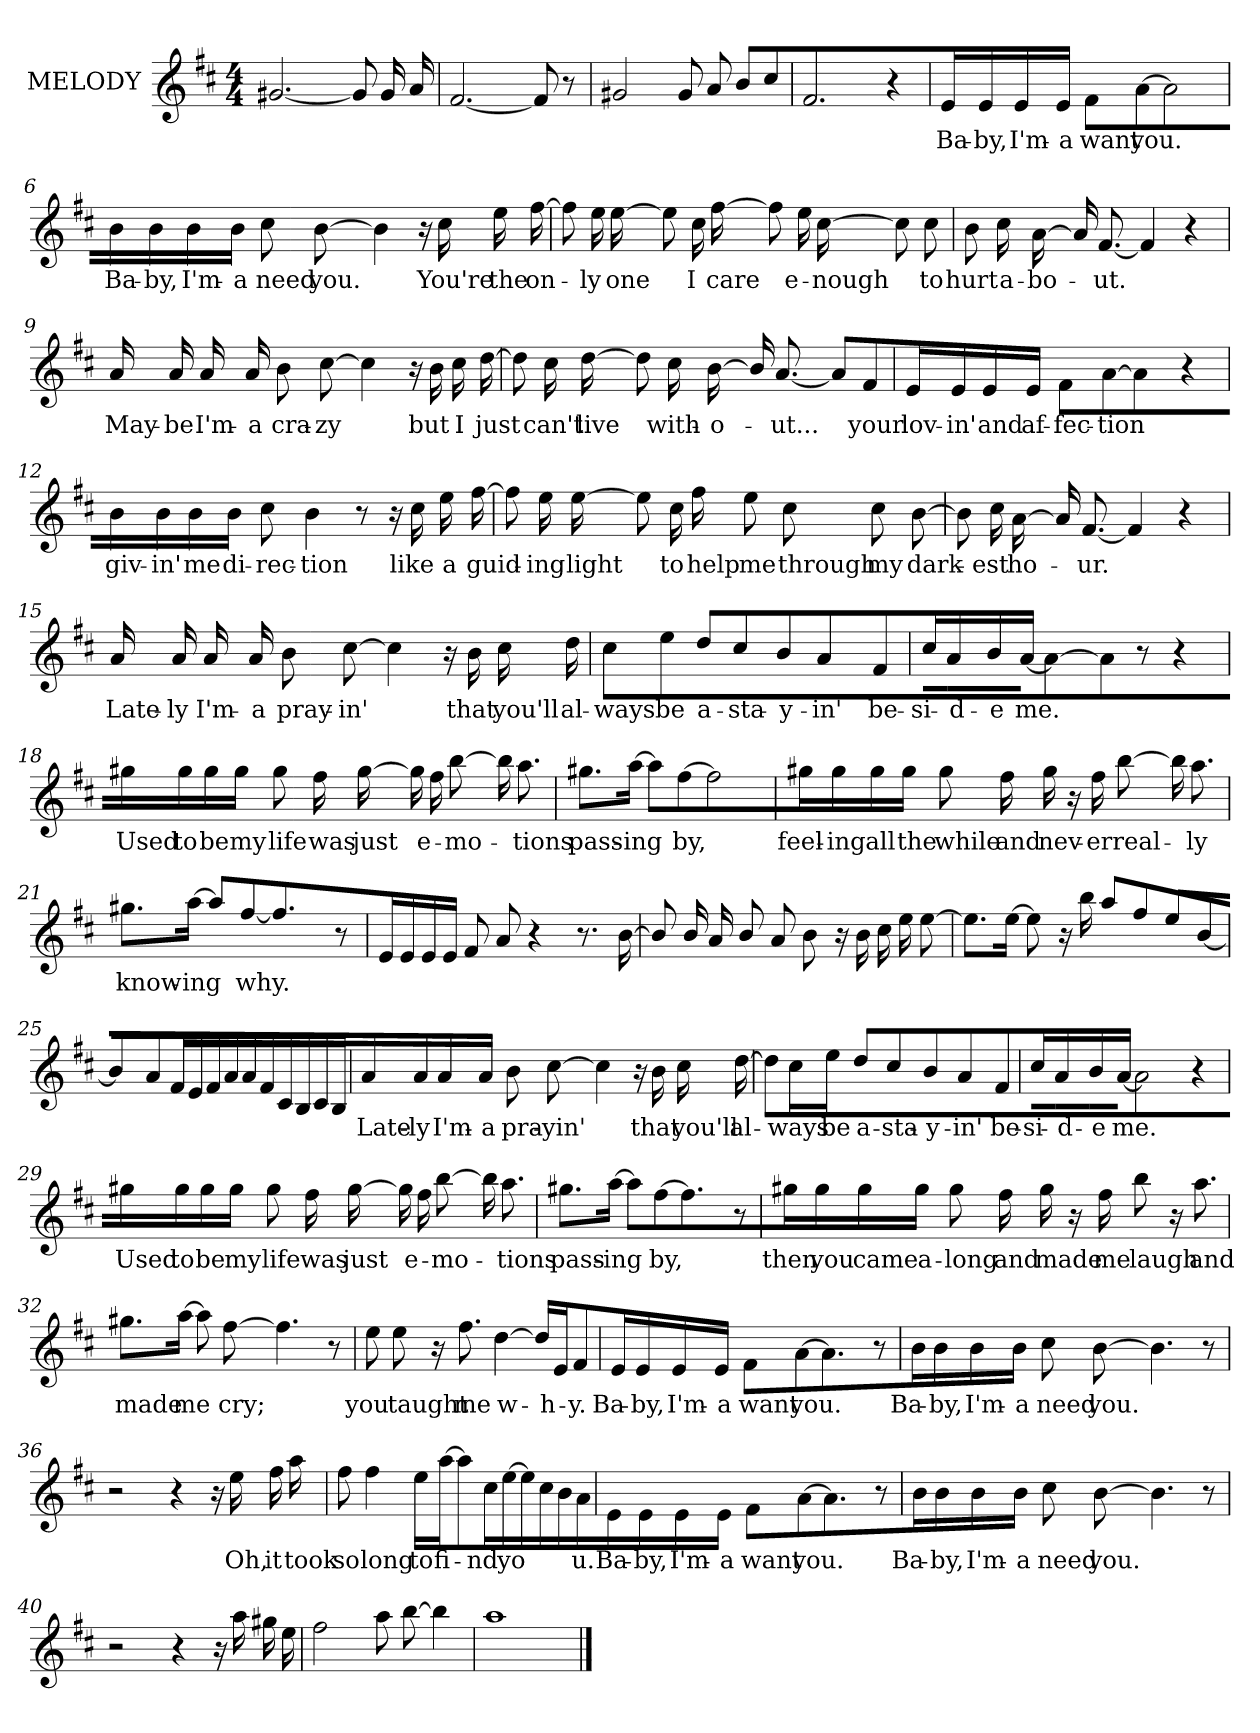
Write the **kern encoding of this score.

**kern	**text
*part1	*part1
*staff1	*staff1
*I"MELODY	*
*I'MELODY	*
*clefG2	*
*k[f#c#]	*
*M4/4	*
=1	=1
[<2.g#X/	.
8g#/L]	.
16g#/L	.
16a/J	.
=2	=2
[<2.f#/	.
8f#/]	.
8r	.
=3	=3
2g#X/	.
8g#/L	.
8a/	.
8b\L	.
8cc#\	.
=4	=4
2.f#/	.
4r	.
=5	=5
16e/LL	Ba-
16e/J	by,
16e/J	I'm-
16e/J	a
8f#/L	want
[<8a/	you.
2a/]	.
!!LO:LB:g=z
=6	=6
16b\LL	Ba-
16b\J	by,
16b\J	I'm-
16b\J	a
8cc#\L	need
[>8b\	you.
4b\]	.
16r	.
16cc#\	You're
16ee\LL	the
[>16ff#\J	on-
=7	=7
8ff#\L]	.
16ee\L	ly
[>16ee\J	one
8ee\L]	.
16cc#\L	I
[>16ff#\J	care
8ff#\L]	.
16ee\L	e-
[>16cc#\J	nough
8cc#\L]	.
8cc#\	to
!!LO:LB:g=z
=8	=8
8b\L	hurt
16cc#\L	a-
[<16a\J	bo-
16a/LL]	.
[<8.f#/	ut.
4f#/]	.
4r	.
=9	=9
16a/LL	May-
16a/J	be
16a/J	I'm-
16a/J	a
8b\L	cra-
[>8cc#\	zy
4cc#\]	.
16r	.
16b\	but
16cc#\LL	I
[>16dd\J	just
=10	=10
8dd\L]	.
16cc#\L	can't
[>16dd\J	live
8dd\L]	.
16cc#\L	with-
[>16b\J	o-
16b/LL]	.
[<8.a/	ut...
8a/L]	.
8f#/	your
!!LO:LB:g=z
=11	=11
16e/LL	lov-
16e/J	in'
16e/J	and
16e/J	af-
8f#/L	fec-
[<8a/	tion
4a/]	.
4r	.
=12	=12
16b\LL	giv-
16b\J	in'
16b\J	me
16b\J	di-
8cc#\	rec-
4b\	tion
8r	.
16r	.
16cc#\	like
16ee\LL	a
[>16ff#\J	guid-
!!LO:LB:g=z
=13	=13
8ff#\L]	.
16ee\L	ing
[>16ee\J	light
8ee\L]	.
16cc#\L	to
16ff#\J	help
8ee\L	me
8cc#\	through
8cc#\L	my
[>8b\	dark-
=14	=14
8b\L]	.
16cc#\L	est
[<16a\J	ho-
16a/LL]	.
[<8.f#/	ur.
4f#/]	.
4r	.
!!LO:LB:g=z
=15	=15
16a/LL	Late-
16a/J	ly
16a/J	I'm-
16a/J	a
8b\L	pray-
[>8cc#\	in'
4cc#\]	.
16r	.
16b\	that
16cc#\LL	you'll
16dd\J	al-
=16	=16
8cc#\L	ways
8ee\	be
8dd\L	a-
8cc#\	sta-
8b\	y-
4a/	in'
8f#/	be-
=17	=17
16cc#/LL	si-
16a/J	d-
16b/J	e
[<16a/J	me.
4a/_<	.
8a/]	.
8r	.
4r	.
!!LO:LB:g=z
=18	=18
16gg#X\LL	Used
16gg#\J	to
16gg#\J	be
16gg#\J	my
8gg#\L	life
16ff#\L	was
[>16gg#\J	just
16gg#\LL]	.
16ff#\J	e-
[>8bb\	mo-
16bb\LL]	.
8.aa\	tions
=19	=19
8.gg#X\L	pass-
[>16aa\J	ing
8aa\L]	.
[>8ff#\	by,
2ff#\]	.
!!LO:LB:g=z
=20	=20
16gg#X\LL	feel-
16gg#\J	ing
16gg#\J	all
16gg#\J	the
8gg#\L	while
16ff#\L	and
16gg#\J	nev-
16r	.
16ff#\	er
[>8bb\	real-
16bb\LL]	.
8.aa\	ly
=21	=21
8.gg#X\L	know-
[>16aa\J	ing
8aa\L]	.
[>8ff#\	why.
4.ff#\]	.
8r	.
=22	=22
16e/LL	.
16e/J	.
16e/J	.
16e/J	.
8f#/L	.
8a/	.
4r	.
8.r	.
[>16b\	.
!!LO:LB:g=z
=23	=23
8b/L]	.
16b/L	.
16a/J	.
8b/L	.
8a/	.
8b\	.
16r	.
16b\	.
16cc#\LL	.
16ee\J	.
[>8ee\	.
=24	=24
8.ee\L]	.
[>16ee\J	.
8ee\]	.
16r	.
16bb\	.
8aa\L	.
8ff#\	.
8ee\L	.
[>8b\	.
=25	=25
4b\]	.
8a/L	.
16f#/L	.
16e/J	.
16f#/LL	.
16a/J	.
16a/J	.
16f#/J	.
16c#/LL	.
16B/J	.
16c#/J	.
16B/J	.
!!LO:PB:g=z
=26	=26
16a/LL	Late-
16a/J	ly
16a/J	I'm-
16a/J	a
8b\L	pra-
[>8cc#\	yin'
4cc#\]	.
16r	.
16b\	that
16cc#\LL	you'll
[>16dd\J	al-
=27	=27
8dd\L]	.
16cc#\L	ways
16ee\J	be
8dd\L	a-
8cc#\	sta-
8b\	y-
4a/	in'
8f#/	be-
=28	=28
16cc#/LL	si-
16a/J	d-
16b/J	e
[<16a/J	me.
2a/]	.
4r	.
!!LO:LB:g=z
=29	=29
16gg#X\LL	Used
16gg#\J	to
16gg#\J	be
16gg#\J	my
8gg#\L	life
16ff#\L	was
[>16gg#\J	just
16gg#\LL]	.
16ff#\J	e-
[>8bb\	mo-
16bb\LL]	.
8.aa\	tions
=30	=30
8.gg#X\L	pass-
[>16aa\J	ing
8aa\L]	.
[>8ff#\	by,
4.ff#\]	.
8r	.
!!LO:LB:g=z
=31	=31
16gg#X\LL	then
16gg#\J	you
16gg#\J	came
16gg#\J	a-
8gg#\L	long
16ff#\L	and
16gg#\J	made
16r	.
16ff#\	me
8bb\	laugh
16r	.
8.aa\	and
=32	=32
8.gg#X\L	made
[>16aa\J	me
8aa\L]	.
[>8ff#\	cry;
4.ff#\]	.
8r	.
=33	=33
8ee\L	you
8ee\	taught
16r	.
8.ff#\	me
[>4dd\	w-
16dd/LL]	.
16e/J	h-
8f#/	y.
!!LO:LB:g=z
=34	=34
16e/LL	Ba-
16e/J	by,
16e/J	I'm-
16e/J	a
8f#/L	want
[<8a/	you.
4.a/]	.
8r	.
=35	=35
16b\LL	Ba-
16b\J	by,
16b\J	I'm-
16b\J	a
8cc#\L	need
[>8b\	you.
4.b\]	.
8r	.
=36	=36
2r	.
4r	.
16r	.
16ee\	Oh,
16ff#\LL	it
16aa\J	took
!!LO:LB:g=z
=37	=37
8ff#\	so
4ff#\	long
16ee\LL	to
[>16aa\J	fi-
8aa\L]	.
16cc#\L	nd
[>16ee\J	yo-
16ee\LL]	.
16cc#\J	-
16b\J	-
16a\J	u.
=38	=38
16e/LL	Ba-
16e/J	by,
16e/J	I'm-
16e/J	a
8f#/L	want
[<8a/	you.
4.a/]	.
8r	.
=39	=39
16b\LL	Ba-
16b\J	by,
16b\J	I'm-
16b\J	a
8cc#\L	need
[>8b\	you.
4.b\]	.
8r	.
!!LO:LB:g=z
=40	=40
2r	.
4r	.
16r	.
16aa\	.
16gg#X\LL	.
16ee\J	.
=41	=41
2ff#\	.
8aa\L	.
[>8bb\	.
4bb\]	.
=42	=42
1aa	.
==	==
*-	*-
